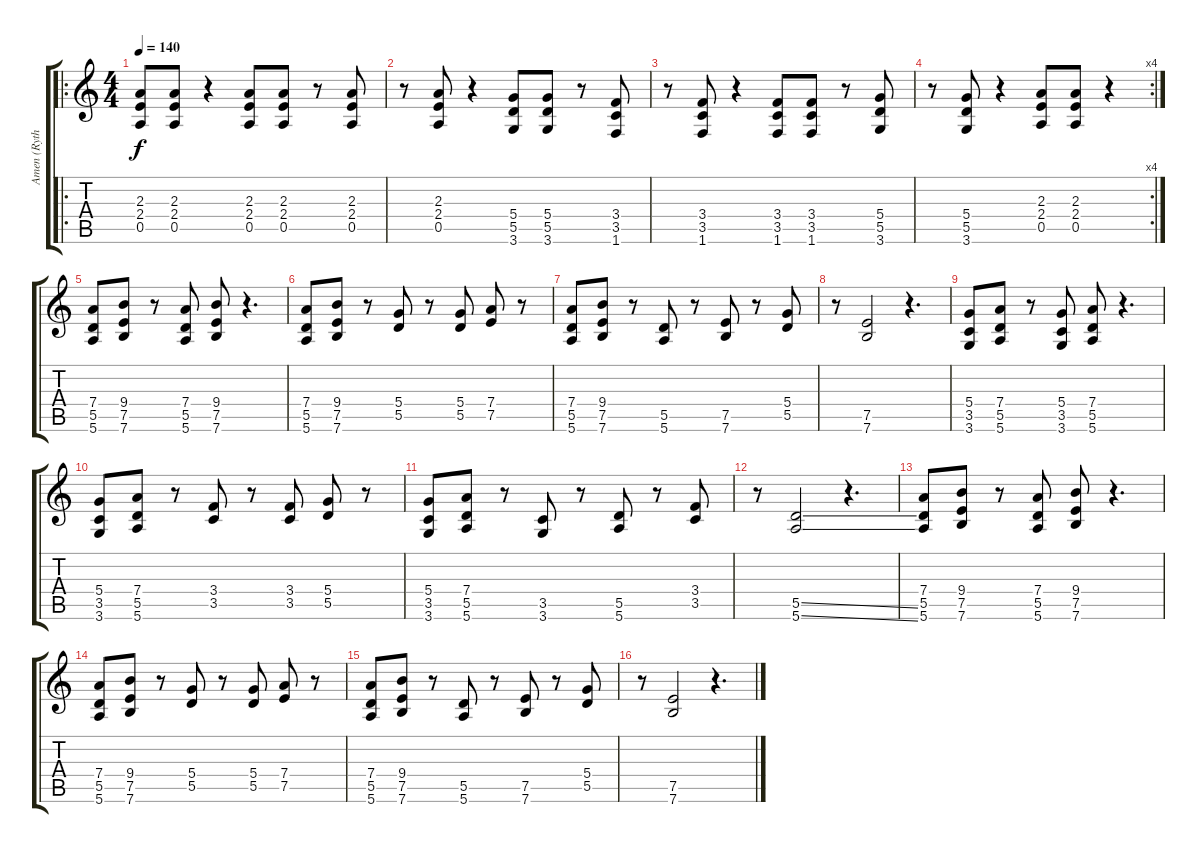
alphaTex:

\track ("Amen (Rythm)" "Amen (Ryth") {instrument distortionguitar}
\staff {score tabs}
\tuning (E4 B3 G3 D3 A2 E2) {hide}
\ro
\ts (4 4)
\tempo 140
\clef g2
\ks c
(2.3 2.4 0.5).8{dy f} (2.3 2.4 0.5).8 r.4 (2.3 2.4 0.5).8 (2.3 2.4 0.5).8 r.8 (2.3 2.4 0.5).8 |
r.8 (2.3 2.4 0.5).8 r.4 (5.4 5.5 3.6).8 (5.4 5.5 3.6).8 r.8 (3.4 3.5 1.6).8 |
r.8 (3.4 3.5 1.6).8 r.4 (3.4 3.5 1.6).8 (3.4 3.5 1.6).8 r.8 (5.4 5.5 3.6).8 |
\rc 4
r.8 (5.4 5.5 3.6).8 r.4 (2.3 2.4 0.5).8 (2.3 2.4 0.5).8 r.4 |
(7.4 5.5 5.6).8 (9.4 7.5 7.6).8 r.8 (7.4 5.5 5.6).8 (9.4 7.5 7.6).8 r.4{d} |
(7.4 5.5 5.6).8 (9.4 7.5 7.6).8 r.8 (5.4 5.5).8 r.8 (5.4 5.5).8 (7.4 7.5).8 r.8 |
(7.4 5.5 5.6).8 (9.4 7.5 7.6).8 r.8 (5.5 5.6).8 r.8 (7.5 7.6).8 r.8 (5.4 5.5).8 |
r.8 (7.5 7.6).2 r.4{d} |
(5.4 3.5 3.6).8 (7.4 5.5 5.6).8 r.8 (5.4 3.5 3.6).8 (7.4 5.5 5.6).8 r.4{d} |
(5.4 3.5 3.6).8 (7.4 5.5 5.6).8 r.8 (3.4 3.5).8 r.8 (3.4 3.5).8 (5.4 5.5).8 r.8 |
(5.4 3.5 3.6).8 (7.4 5.5 5.6).8 r.8 (3.5 3.6).8 r.8 (5.5 5.6).8 r.8 (3.4 3.5).8 |
r.8 (5.5{ss} 5.6{ss}).2 r.4{d} |
(7.4 5.5 5.6).8 (9.4 7.5 7.6).8 r.8 (7.4 5.5 5.6).8 (9.4 7.5 7.6).8 r.4{d} |
(7.4 5.5 5.6).8 (9.4 7.5 7.6).8 r.8 (5.4 5.5).8 r.8 (5.4 5.5).8 (7.4 7.5).8 r.8 |
(7.4 5.5 5.6).8 (9.4 7.5 7.6).8 r.8 (5.5 5.6).8 r.8 (7.5 7.6).8 r.8 (5.4 5.5).8 |
r.8 (7.5 7.6).2 r.4{d}
